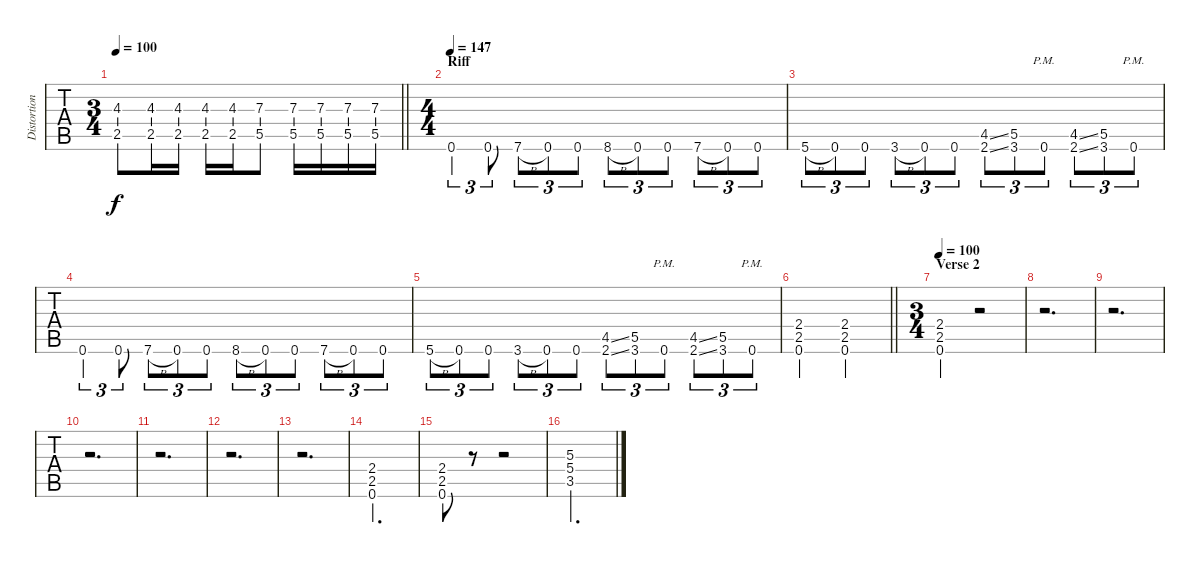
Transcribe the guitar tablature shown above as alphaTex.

\track ("Distortion Guitar-2" "Distortion") {instrument distortionguitar}
\staff {tabs}
\tuning (E4 B3 G3 D3 A2 E2) {hide}
\ts (3 4)
\tempo 100
\clef g2
\barLineRight lightlight
\ks c
(4.3 2.5).8{dy f} (4.3 2.5).16 (4.3 2.5).16 (4.3 2.5).16 (4.3 2.5).16 (7.3 5.5).8 (7.3 5.5).16 (7.3 5.5).16 (7.3 5.5).16 (7.3 5.5).16 |
\ts (4 4)
\section ("" "Riff")
\tempo 147
0.6.4{tu (3 2)} 0.6.8{tu (3 2)} 7.6{h}.8{tu (3 2)} 0.6.8{tu (3 2)} 0.6.8{tu (3 2)} 8.6{h}.8{tu (3 2)} 0.6.8{tu (3 2)} 0.6.8{tu (3 2)} 7.6{h}.8{tu (3 2)} 0.6.8{tu (3 2)} 0.6.8{tu (3 2)} |
5.6{h}.8{tu (3 2)} 0.6.8{tu (3 2)} 0.6.8{tu (3 2)} 3.6{h}.8{tu (3 2)} 0.6.8{tu (3 2)} 0.6.8{tu (3 2)} (4.5{ss} 2.6{ss}).8{tu (3 2)} (5.5 3.6).8{tu (3 2)} 0.6{pm}.8{tu (3 2)} (4.5{ss} 2.6{ss}).8{tu (3 2)} (5.5 3.6).8{tu (3 2)} 0.6{pm}.8{tu (3 2)} |
0.6.4{tu (3 2)} 0.6.8{tu (3 2)} 7.6{h}.8{tu (3 2)} 0.6.8{tu (3 2)} 0.6.8{tu (3 2)} 8.6{h}.8{tu (3 2)} 0.6.8{tu (3 2)} 0.6.8{tu (3 2)} 7.6{h}.8{tu (3 2)} 0.6.8{tu (3 2)} 0.6.8{tu (3 2)} |
5.6{h}.8{tu (3 2)} 0.6.8{tu (3 2)} 0.6.8{tu (3 2)} 3.6{h}.8{tu (3 2)} 0.6.8{tu (3 2)} 0.6.8{tu (3 2)} (4.5{ss} 2.6{ss}).8{tu (3 2)} (5.5 3.6).8{tu (3 2)} 0.6{pm}.8{tu (3 2)} (4.5{ss} 2.6{ss}).8{tu (3 2)} (5.5 3.6).8{tu (3 2)} 0.6{pm}.8{tu (3 2)} |
\barLineRight lightlight
(2.4 2.5 0.6).2 (2.4 2.5 0.6).2 |
\ts (3 4)
\section ("" "Verse 2")
\tempo 100
(2.4 2.5 0.6).4{volume 0} r.2 |
r.2{d} |
r.2{d} |
r.2{d} |
r.2{d} |
r.2{d} |
r.2{d} |
(2.4 2.5 0.6).2{d volume 13} |
(2.4 2.5 0.6).8 r.8 r.2 |
(5.3 5.4 3.5).2{d}
